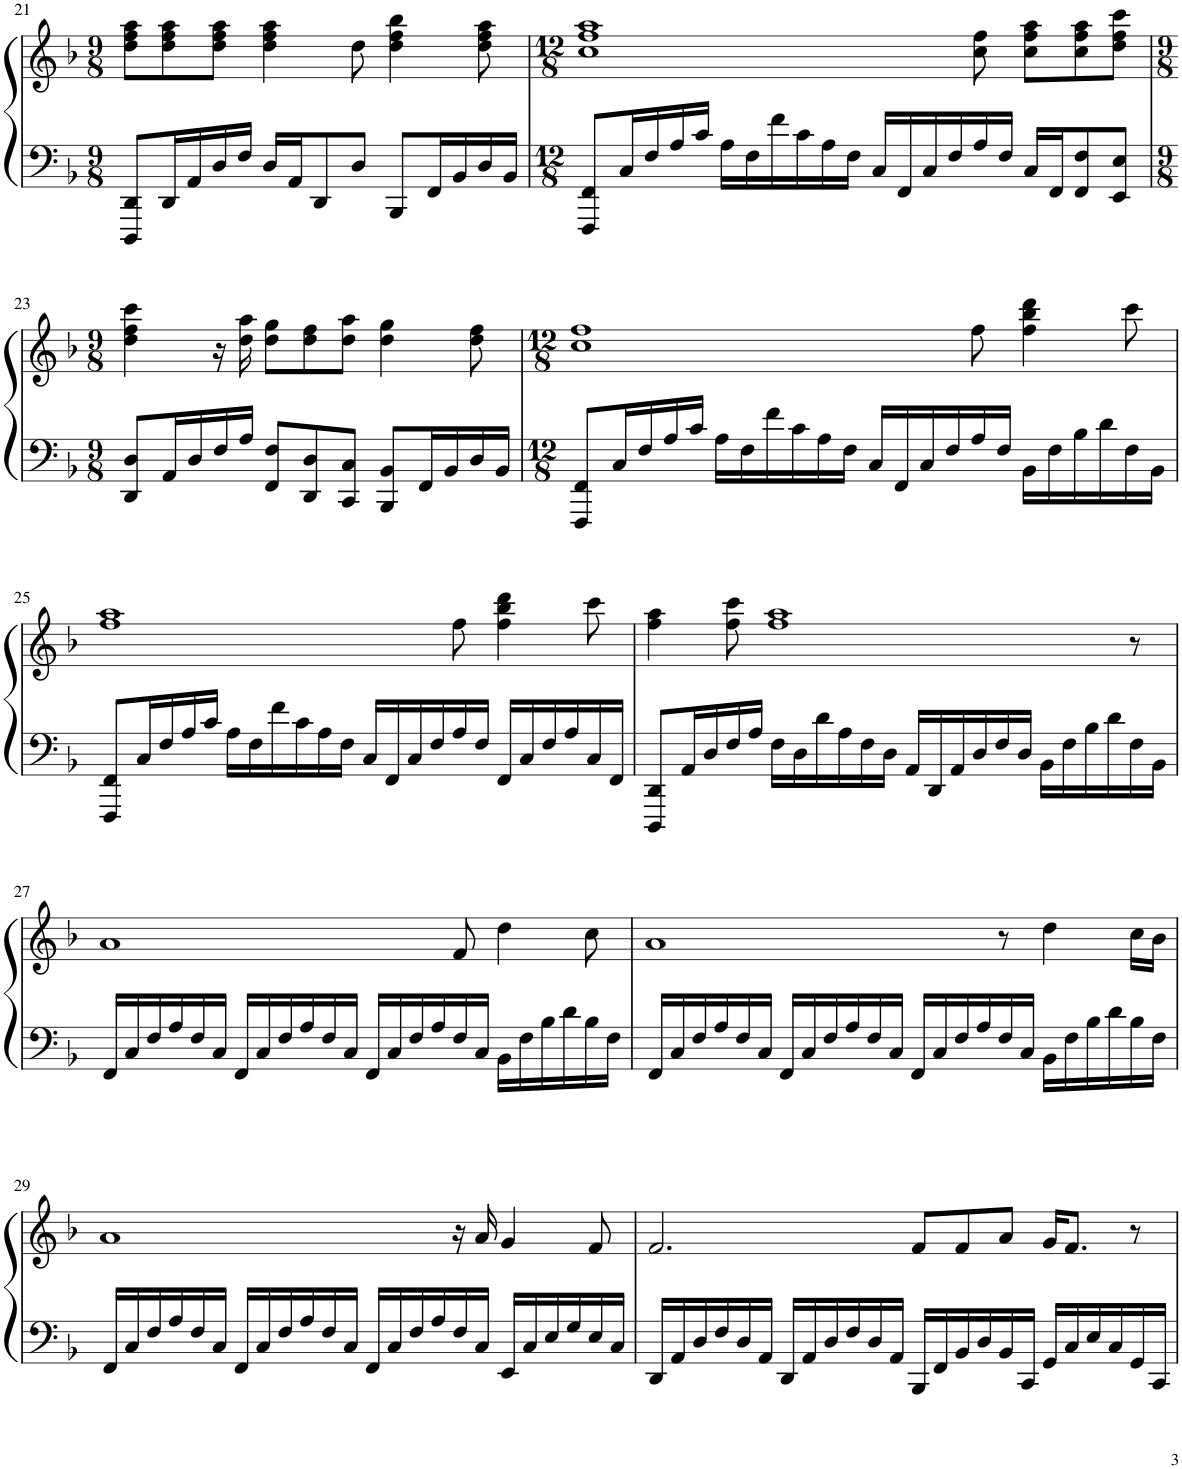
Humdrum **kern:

**kern	**kern
*part1	*part1
*staff2	*staff1
*I"Piano	*
*I'Pno.	*
!!LO:PB:g=z
*clefF4	*clefG2
*k[b-]	*k[b-]
*M9/8	*M9/8
=21	=21
8DDD/ 8DD/L	8dd\ 8ff\ 8aa\L
16DD/L	8dd\ 8ff\ 8aa\
16AA/	.
16D/	8dd\ 8ff\ 8aa\J
16F/JJ	.
16D/LL	4dd\ 4ff\ 4aa\
16AA/J	.
8DD/	.
8D/J	8dd\
8BBB-/L	4dd\ 4ff\ 4bb-\
16FF/L	.
16BB-/	.
16D/	8dd\ 8ff\ 8aa\
16BB-/JJ	.
=22	=22
*M12/8	*M12/8
8FFF/ 8FF/L	1cc 1ff 1aa
16C/L	.
16F/	.
16A/	.
16c/JJ	.
16A\LL	.
16F\	.
16f\	.
16c\	.
16A\	.
16F\JJ	.
16C/LL	.
16FF/	.
16C/	.
16F/	.
16A/	8cc\ 8ff\
16F/JJ	.
16C/LL	8cc\ 8ff\ 8aa\L
16FF/J	.
8FF/^ 8F/^	8cc\ 8ff\ 8aa\
8EE/^ 8E/^J	8dd\ 8ff\ 8ccc\J
!!LO:LB:g=z
=23	=23
*M9/8	*M9/8
8DD/ 8D/L	4dd\ 4ff\ 4ccc\
16AA/L	.
16D/	.
16F/	16r
16A/JJ	16dd\ 16aa\
8FF/^ 8F/^L	8dd\ 8gg\L
8DD/^ 8D/^	8dd\ 8ff\
8CC/^ 8C/^J	8dd\ 8aa\J
8BBB-/^ 8BB-/^L	4dd\ 4gg\
16FF/L	.
16BB-/	.
16D/	8dd\ 8ff\
16BB-/JJ	.
=24	=24
*M12/8	*M12/8
8FFF/ 8FF/L	1cc 1ff
16C/L	.
16F/	.
16A/	.
16c/JJ	.
16A\LL	.
16F\	.
16f\	.
16c\	.
16A\	.
16F\JJ	.
16C/LL	.
16FF/	.
16C/	.
16F/	.
16A/	8ff\
16F/JJ	.
16BB-\LL	4ff\ 4bb-\ 4ddd\
16F\	.
16B-\	.
16d\	.
16F\	8ccc\
16BB-\JJ	.
!!LO:LB:g=z
=25	=25
8FFF/ 8FF/L	1ff 1aa
16C/L	.
16F/	.
16A/	.
16c/JJ	.
16A\LL	.
16F\	.
16f\	.
16c\	.
16A\	.
16F\JJ	.
16C/LL	.
16FF/	.
16C/	.
16F/	.
16A/	8ff\
16F/JJ	.
16FF/LL	4ff\ 4bb-\ 4ddd\
16C/	.
16F/	.
16A/	.
16C/	8ccc\
16FF/JJ	.
=26	=26
8DDD/ 8DD/L	4ff\ 4aa\
16AA/L	.
16D/	.
16F/	8ff\ 8ccc\
16A/JJ	.
16F\LL	1ff 1aa
16D\	.
16d\	.
16A\	.
16F\	.
16D\JJ	.
16AA/LL	.
16DD/	.
16AA/	.
16D/	.
16F/	.
16D/JJ	.
16BB-\LL	.
16F\	.
16B-\	.
16d\	.
16F\	8r
16BB-\JJ	.
!!LO:LB:g=z
=27	=27
16FF/LL	1a
16C/	.
16F/	.
16A/	.
16F/	.
16C/JJ	.
16FF/LL	.
16C/	.
16F/	.
16A/	.
16F/	.
16C/JJ	.
16FF/LL	.
16C/	.
16F/	.
16A/	.
16F/	8f/
16C/JJ	.
16BB-\LL	4dd\
16F\	.
16B-\	.
16d\	.
16B-\	8cc\
16F\JJ	.
=28	=28
16FF/LL	1a
16C/	.
16F/	.
16A/	.
16F/	.
16C/JJ	.
16FF/LL	.
16C/	.
16F/	.
16A/	.
16F/	.
16C/JJ	.
16FF/LL	.
16C/	.
16F/	.
16A/	.
16F/	8r
16C/JJ	.
16BB-\LL	4dd\
16F\	.
16B-\	.
16d\	.
16B-\	16cc\LL
16F\JJ	16b-\JJ
!!LO:LB:g=z
=29	=29
16FF/LL	1a
16C/	.
16F/	.
16A/	.
16F/	.
16C/JJ	.
16FF/LL	.
16C/	.
16F/	.
16A/	.
16F/	.
16C/JJ	.
16FF/LL	.
16C/	.
16F/	.
16A/	.
16F/	16r
16C/JJ	16a/
16EE/LL	4g/
16C/	.
16E/	.
16G/	.
16E/	8f/
16C/JJ	.
=30	=30
16DD/LL	2.f/
16AA/	.
16D/	.
16F/	.
16D/	.
16AA/JJ	.
16DD/LL	.
16AA/	.
16D/	.
16F/	.
16D/	.
16AA/JJ	.
16BBB-/LL	8f/L
16FF/	.
16BB-/	8f/
16D/	.
16BB-/	8a/J
16CC/JJ	.
16GG/LL	16g/KL
16C/	8.f/J
16E/	.
16C/	.
16GG/	8r
16CC/JJ	.
=	=
*-	*-
